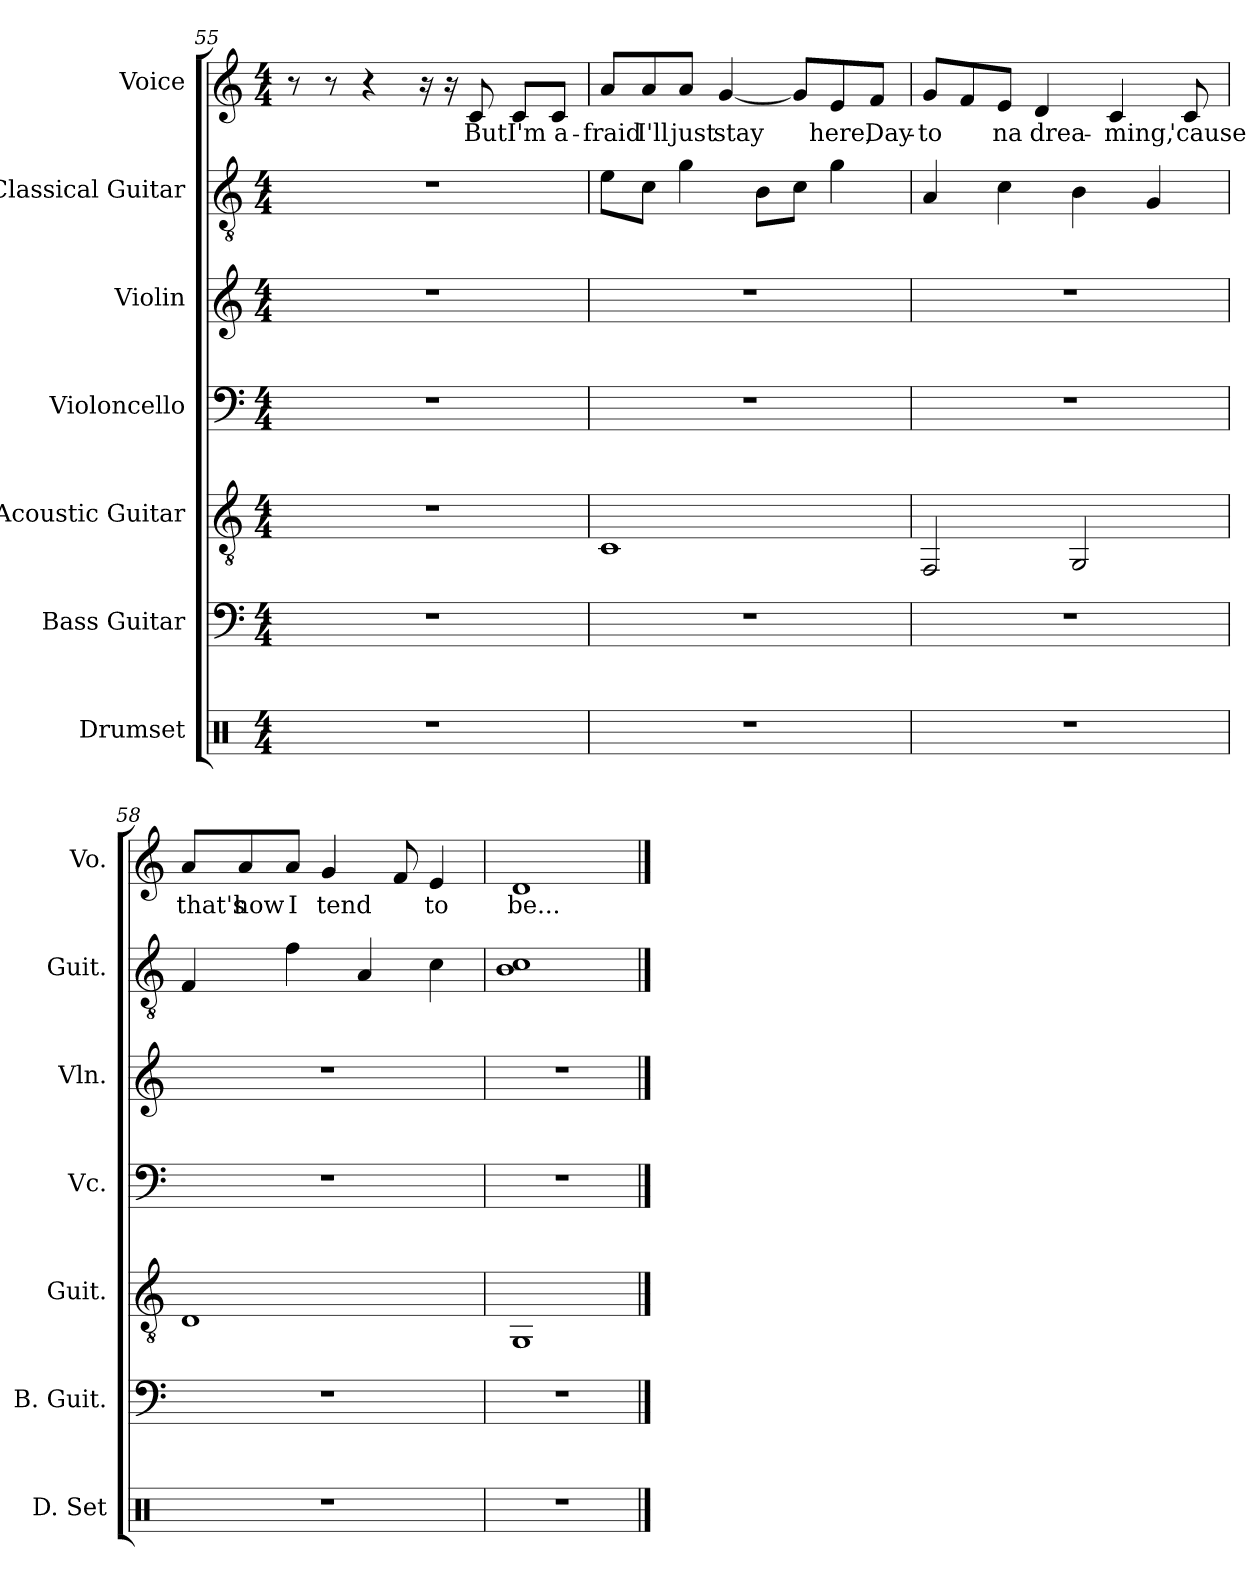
**kern	**kern	**kern	**kern	**kern	**kern	**kern	**text
*part7	*part6	*part5	*part4	*part3	*part2	*part1	*part1
*staff7	*staff6	*staff5	*staff4	*staff3	*staff2	*staff1	*staff1
*I"Drumset	*I"Bass Guitar	*I"Acoustic Guitar	*I"Violoncello	*I"Violin	*I"Classical Guitar	*I"Voice	*
*I'D. Set	*I'B. Guit.	*I'Guit.	*I'Vc.	*I'Vln.	*I'Guit.	*I'Vo.	*
*clefX	*clefF4	*clefGv2	*clefF4	*clefG2	*clefGv2	*clefG2	*
*	*ITrd7c12	*	*	*	*	*	*
*k[]	*k[]	*k[]	*k[]	*k[]	*k[]	*k[]	*
*M4/4	*M4/4	*M4/4	*M4/4	*M4/4	*M4/4	*M4/4	*
=55	=55	=55	=55	=55	=55	=55	=55
1r	1r	1r	1r	1r	1r	8r	.
.	.	.	.	.	.	8r	.
.	.	.	.	.	.	4r	.
.	.	.	.	.	.	16r	.
.	.	.	.	.	.	16r	.
!	!	!	!	!	!	!	!LO:LY:b
.	.	.	.	.	.	8c/	But
!	!	!	!	!	!	!	!LO:LY:b
.	.	.	.	.	.	8c/L	I'm
!	!	!	!	!	!	!	!LO:LY:b
.	.	.	.	.	.	8c/J	a-
!!LO:PB:g=z
=56	=56	=56	=56	=56	=56	=56	=56
!	!	!	!	!	!	!	!LO:LY:b
1r	1r	1C	1r	1r	8e\L	8a/L	-fraid
!	!	!	!	!	!	!	!LO:LY:b
.	.	.	.	.	8c\J	8a/	I'll
!	!	!	!	!	!	!	!LO:LY:b
.	.	.	.	.	4g\	8a/J	just
!	!	!	!	!	!	!	!LO:LY:b
.	.	.	.	.	.	[4g/	stay
.	.	.	.	.	8B\L	.	.
.	.	.	.	.	8c\J	8g/L]	.
!	!	!	!	!	!	!	!LO:LY:b
.	.	.	.	.	4g\	8e/	here,
!	!	!	!	!	!	!	!LO:LY:b
.	.	.	.	.	.	8f/J	Day-
=57	=57	=57	=57	=57	=57	=57	=57
!	!	!	!	!	!	!	!LO:LY:b
1r	1r	2FF/	1r	1r	4A/	8g/L	-to
.	.	.	.	.	.	8f/	.
!	!	!	!	!	!	!	!LO:LY:b
.	.	.	.	.	4c\	8e/J	na
!	!	!	!	!	!	!	!LO:LY:b
.	.	.	.	.	.	4d/	drea-
.	.	2GG/	.	.	4B\	.	.
!	!	!	!	!	!	!	!LO:LY:b
.	.	.	.	.	.	4c/	-ming,
.	.	.	.	.	4G/	.	.
!	!	!	!	!	!	!	!LO:LY:b
.	.	.	.	.	.	8c/	'cause
=58	=58	=58	=58	=58	=58	=58	=58
!	!	!	!	!	!	!	!LO:LY:b
1r	1r	1D	1r	1r	4F/	8a/L	that's
!	!	!	!	!	!	!	!LO:LY:b
.	.	.	.	.	.	8a/	how
!	!	!	!	!	!	!	!LO:LY:b
.	.	.	.	.	4f\	8a/J	I
!	!	!	!	!	!	!	!LO:LY:b
.	.	.	.	.	.	4g/	tend
.	.	.	.	.	4A/	.	.
.	.	.	.	.	.	8f/	.
!	!	!	!	!	!	!	!LO:LY:b
.	.	.	.	.	4c\	4e/	to
=59	=59	=59	=59	=59	=59	=59	=59
!	!	!	!	!	!	!	!LO:LY:b
1r	1r	1GG	1r	1r	1B 1c	1d	be...
==	==	==	==	==	==	==	==
*-	*-	*-	*-	*-	*-	*-	*-
